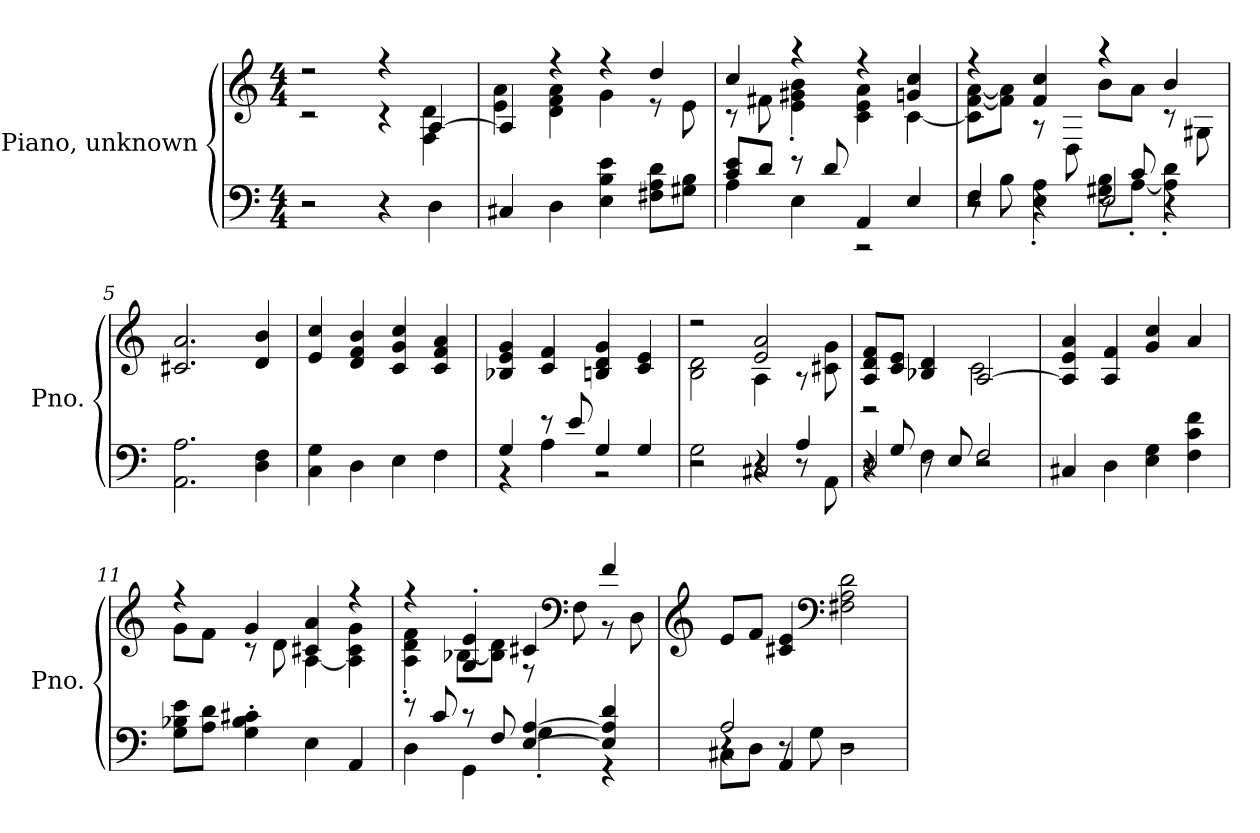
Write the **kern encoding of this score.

**kern	**kern
*part1	*part1
*staff2	*staff1
*I"Piano, unknown	*
*I'Pno.	*
*clefF4	*clefG2
*k[]	*k[]
*M4/4	*M4/4
*MM120	*MM120
=1	=1
*	*^
2r	2r	2r
4r	4r	4r
4D\	[4A/	4F\ 4d\
=2	=2	=2
4C#X/	4A/]	4e\ 4a\
4D\	4r	4d\ 4f\ 4a\
4E\ 4B\ 4e\	4r	4g\
8F#X\ 8A\ 8d\L	4dd/	8r
8G#X\ 8B\J	.	8e\
=3	=3	=3
*^	*	*
8c/ 8e/L	4A\	4cc/	8r
8d/J	.	.	8f#X\
8r	4E\	4r	4e\' 4g#X\' 4b\'
8d/	.	.	.
4AA/	2r	4r	4c\ 4e\ 4a\
4E/	.	4gn/ 4cc/	[4c\
=4	=4	=4	=4
*	*^	*	*
2r	8r	4F/	4r	8c\] [8f\ [8a\L
.	8B\	.	.	8f\] 8a\]J
.	4E\' 4A\'	4r	4f/ 4cc/	8r
.	.	.	.	8D\
8r	8G#X\ 8B\L	2E/	4r	8b\L
8c/	[8A'\J	.	.	8a\J
4r	4A\]' 4d\'	.	4b/	8r
.	.	.	.	8G#X\
*v	*v	*v	*	*
*	*v	*v
=5	=5
2.AA\ 2.A\	2.c#X/ 2.a/
4D\ 4F\	4d/ 4b/
=6	=6
4C\ 4G\	4e/ 4cc/
4D\	4d/ 4f/ 4b/
4E\	4c/ 4g/ 4cc/
4F\	4c/ 4f/ 4a/
!!LO:LB:g=z
=7	=7
*^	*
4G/	4r	4B-X/ 4e/ 4g/
8r	4A\	4c/ 4f/
8e/	.	.
4G/	2r	4Bn/ 4d/ 4g/
4G/	.	4c/ 4e/
=8	=8	=8
*	*^	*^
2r	2G\	2r	2r	2B\ 2d\
4r	4r	2C#X/	2e/ 2a/	4A\
4A/	8r	.	.	8r
.	8AA\	.	.	8c#X\ 8g\
=9	=9	=9	=9	=9
8r	4r	2D/	8A/ 8d/ 8f/L	2r
8G/	.	.	8c/ 8e/J	.
8r	4F\	.	4B-X/ 4d/	.
8E/	.	.	.	.
2F/	2r	2r	[2A/	2c\
*v	*v	*v	*	*
*	*v	*v
=10	=10
4C#X/	4A/] 4e/ 4a/
4D\	4A/ 4f/
4E\ 4G\	4g/ 4cc/
4F\ 4c\ 4f\	4a/
=11	=11
*	*^
8G\ 8B-X\ 8e\L	4r	8g\L
8A\ 8d\J	.	8f\J
4G\' 4B-\' 4c#X\'	4g/	8r
.	.	8d\
4E\	4c#X/ 4a/	[4A\
4AA/	4r	4A\] 4c#\ 4g\
!!LO:LB:g=z	!!
=12	=12	=12
*^	*	*
8r	4D\	4r	4A\' 4d\' 4f\'
8c/	.	.	.
8r	4GG\	4G/' 4e/'	[8B-X\L
8F/	.	.	8B-\] 8d\J
[4E/ [4A/	4G'\	4c#X/	8r
*	*	*clefF4	*
.	.	.	8F\
4E/] 4A/] 4d/	4r	4f/	8r
.	.	.	8D\
*v	*v	*	*
*	*v	*v
=13	=13
*	*clefG2
*^	*
*	*^	*
2A/	8C#X\L	4r	8e/L
.	8D\J	.	8f/J
.	8r	4AA/	4c#X/ 4e/
.	8G\	.	.
*	*	*	*clefF4
2r	2D\	2r	2F#X\ 2A\ 2d\
*v	*v	*v	*
=	=
*-	*-
